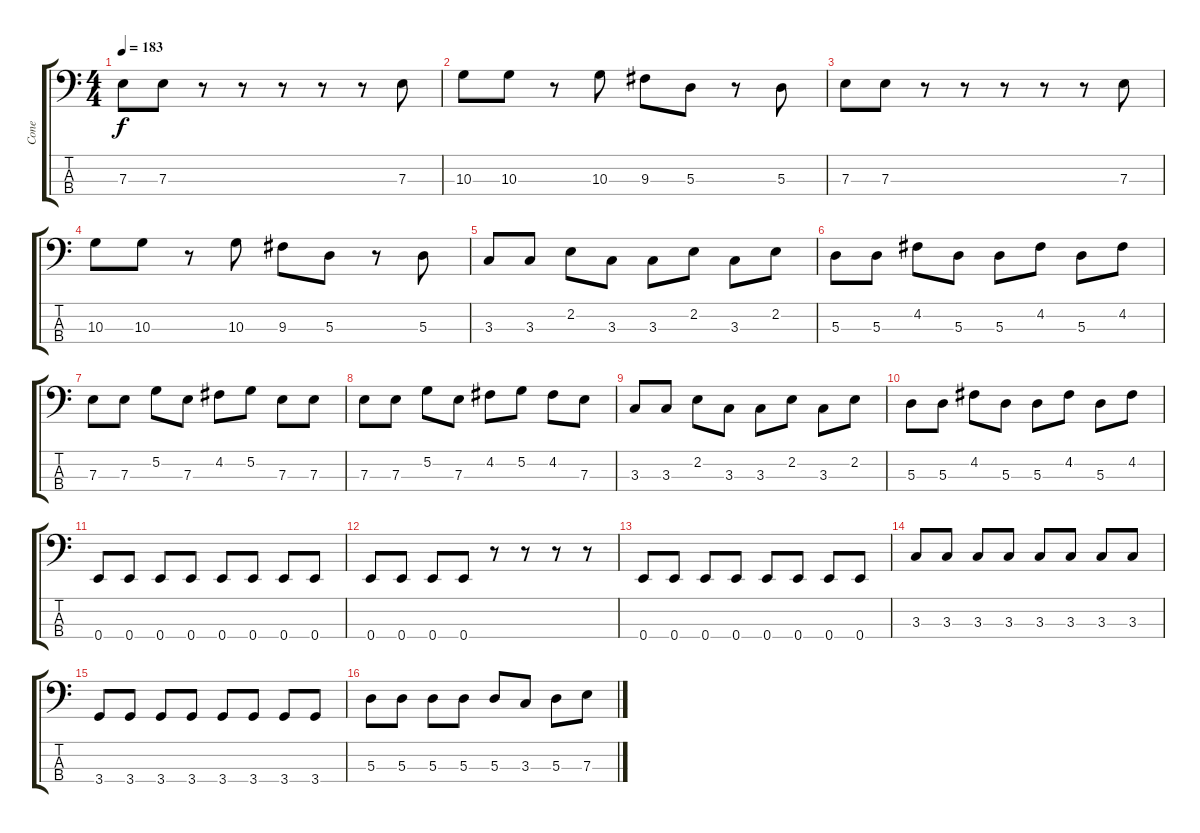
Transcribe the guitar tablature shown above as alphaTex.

\track ("Cone" "Cone") {instrument electricbasspick}
\staff {score tabs}
\tuning (G2 D2 A1 E1) {hide}
\ts (4 4)
\tempo 183
\clef f4
\ks c
7.3.8{dy f} 7.3.8 r.8 r.8 r.8 r.8 r.8 7.3.8 |
10.3.8 10.3.8 r.8 10.3.8 9.3.8 5.3.8 r.8 5.3.8 |
7.3.8 7.3.8 r.8 r.8 r.8 r.8 r.8 7.3.8 |
10.3.8 10.3.8 r.8 10.3.8 9.3.8 5.3.8 r.8 5.3.8 |
3.3.8 3.3.8 2.2.8 3.3.8 3.3.8 2.2.8 3.3.8 2.2.8 |
5.3.8 5.3.8 4.2.8 5.3.8 5.3.8 4.2.8 5.3.8 4.2.8 |
7.3.8 7.3.8 5.2.8 7.3.8 4.2.8 5.2.8 7.3.8 7.3.8 |
7.3.8 7.3.8 5.2.8 7.3.8 4.2.8 5.2.8 4.2.8 7.3.8 |
3.3.8 3.3.8 2.2.8 3.3.8 3.3.8 2.2.8 3.3.8 2.2.8 |
5.3.8 5.3.8 4.2.8 5.3.8 5.3.8 4.2.8 5.3.8 4.2.8 |
0.4.8 0.4.8 0.4.8 0.4.8 0.4.8 0.4.8 0.4.8 0.4.8 |
0.4.8 0.4.8 0.4.8 0.4.8 r.8 r.8 r.8 r.8 |
0.4.8 0.4.8 0.4.8 0.4.8 0.4.8 0.4.8 0.4.8 0.4.8 |
3.3.8 3.3.8 3.3.8 3.3.8 3.3.8 3.3.8 3.3.8 3.3.8 |
3.4.8 3.4.8 3.4.8 3.4.8 3.4.8 3.4.8 3.4.8 3.4.8 |
5.3.8 5.3.8 5.3.8 5.3.8 5.3.8 3.3.8 5.3.8 7.3.8
